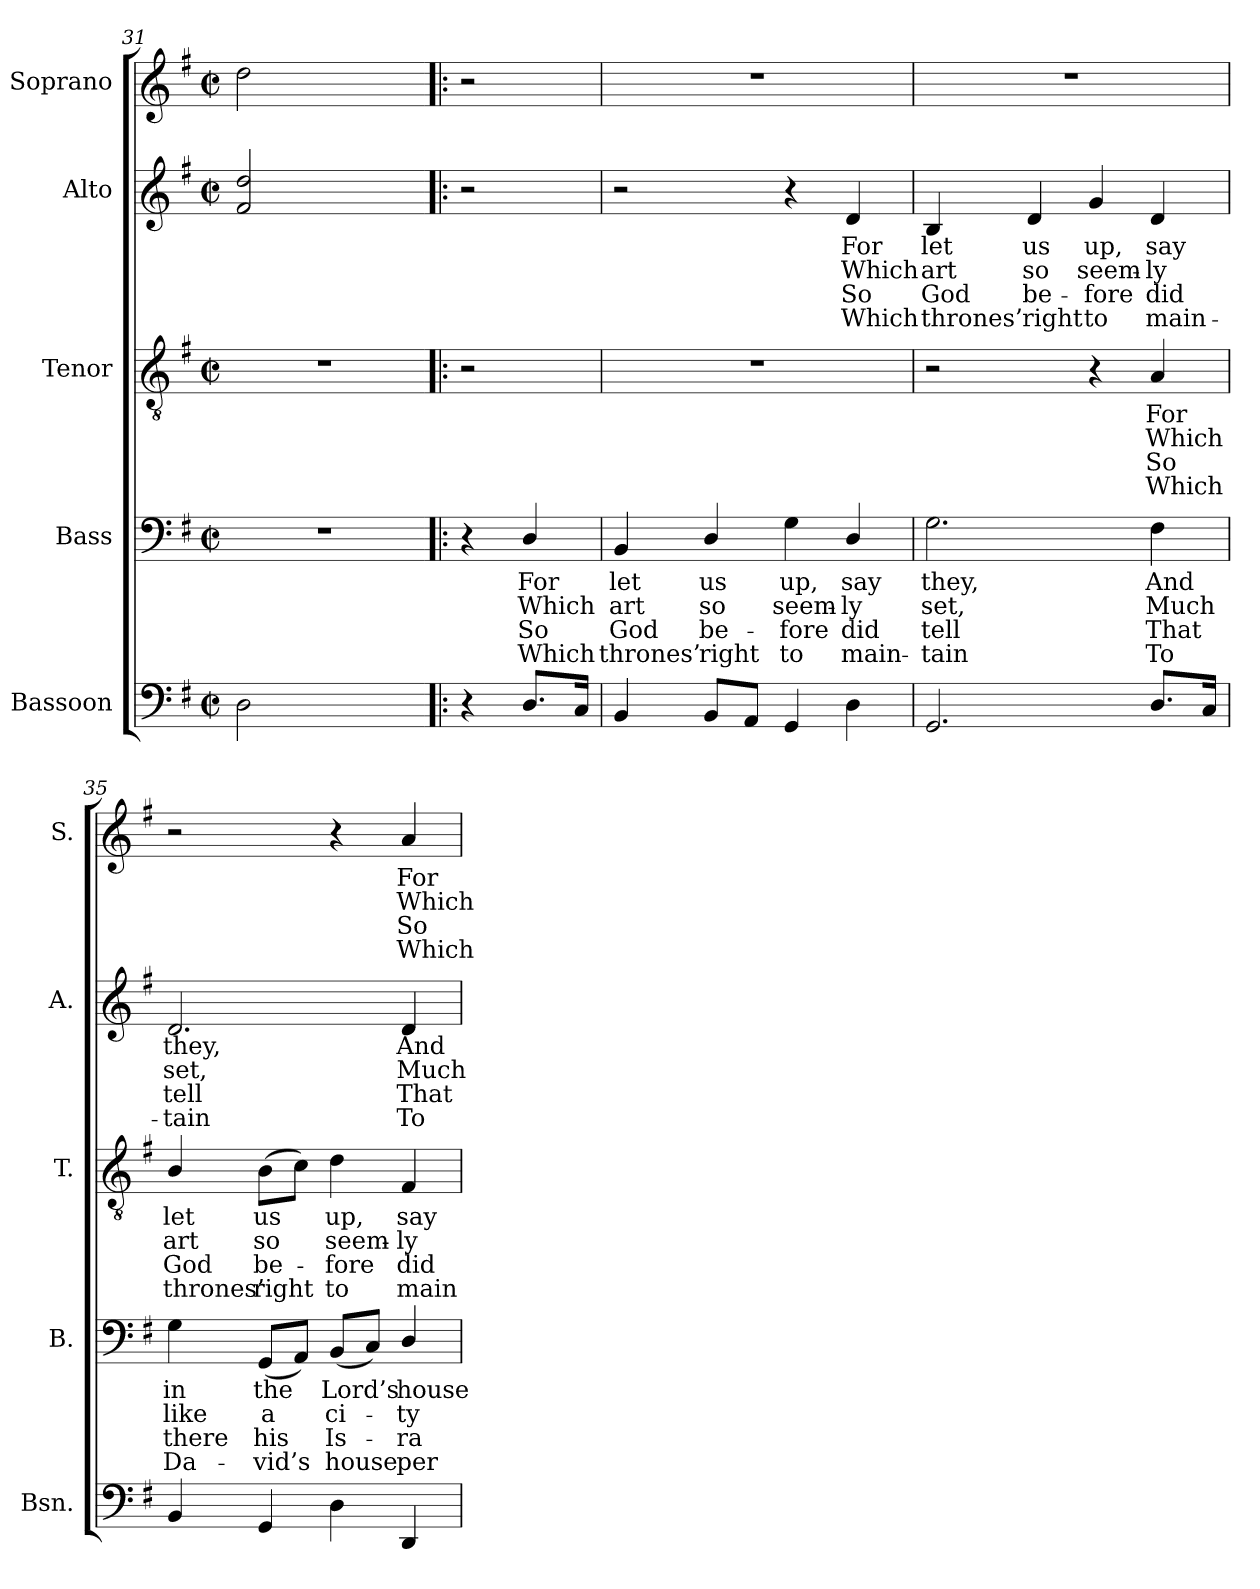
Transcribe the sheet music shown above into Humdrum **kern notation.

**kern	**kern	**text	**text	**text	**text	**kern	**text	**text	**text	**text	**kern	**text	**text	**text	**text	**kern	**text	**text	**text	**text
*part5	*part4	*part4	*part4	*part4	*part4	*part3	*part3	*part3	*part3	*part3	*part2	*part2	*part2	*part2	*part2	*part1	*part1	*part1	*part1	*part1
*staff5	*staff4	*staff4	*staff4	*staff4	*staff4	*staff3	*staff3	*staff3	*staff3	*staff3	*staff2	*staff2	*staff2	*staff2	*staff2	*staff1	*staff1	*staff1	*staff1	*staff1
*I"Bassoon	*I"Bass	*	*	*	*	*I"Tenor	*	*	*	*	*I"Alto	*	*	*	*	*I"Soprano	*	*	*	*
*I'Bsn.	*I'B.	*	*	*	*	*I'T.	*	*	*	*	*I'A.	*	*	*	*	*I'S.	*	*	*	*
*clefF4	*clefF4	*	*	*	*	*clefGv2	*	*	*	*	*clefG2	*	*	*	*	*clefG2	*	*	*	*
*	*	*	*	*	*	*ITrd7c12	*	*	*	*	*	*	*	*	*	*	*	*	*	*
*k[f#]	*k[f#]	*	*	*	*	*k[f#]	*	*	*	*	*k[f#]	*	*	*	*	*k[f#]	*	*	*	*
*G:	*G:	*	*	*	*	*G:	*	*	*	*	*G:	*	*	*	*	*G:	*	*	*	*
*M2/2	*M2/2	*	*	*	*	*M2/2	*	*	*	*	*M2/2	*	*	*	*	*M2/2	*	*	*	*
*met(c|)	*met(c|)	*	*	*	*	*met(c|)	*	*	*	*	*met(c|)	*	*	*	*	*met(c|)	*	*	*	*
=31	=31	=31	=31	=31	=31	=31	=31	=31	=31	=31	=31	=31	=31	=31	=31	=31	=31	=31	=31	=31
!	!LO:N:vis=1	!	!	!	!	!LO:N:vis=1	!	!	!	!	!	!	!	!	!	!	!	!	!	!
2Di\	1r	.	.	.	.	1r	.	.	.	.	2f#i/ 2ddi	.	.	.	.	2ddi\	.	.	.	.
2ryy	.	.	.	.	.	.	.	.	.	.	2ryy	.	.	.	.	2ryy	.	.	.	.
!!LO:PB:g=z
=32!|:	=32!|:	=32!|:	=32!|:	=32!|:	=32!|:	=32!|:	=32!|:	=32!|:	=32!|:	=32!|:	=32!|:	=32!|:	=32!|:	=32!|:	=32!|:	=32!|:	=32!|:	=32!|:	=32!|:	=32!|:
4r	4r	.	.	.	.	2r	.	.	.	.	2r	.	.	.	.	2r	.	.	.	.
!	!	!LO:LY:b:color=#000000	!LO:LY:b:color=#000000	!LO:LY:b:color=#000000	!LO:LY:b:color=#000000	!	!	!	!	!	!	!	!	!	!	!	!	!	!	!
8.Di/L	4Di/	For	Which	So	Which	.	.	.	.	.	.	.	.	.	.	.	.	.	.	.
16Ci/Jk	.	.	.	.	.	.	.	.	.	.	.	.	.	.	.	.	.	.	.	.
=33	=33	=33	=33	=33	=33	=33	=33	=33	=33	=33	=33	=33	=33	=33	=33	=33	=33	=33	=33	=33
!	!	!LO:LY:b:color=#000000	!LO:LY:b:color=#000000	!LO:LY:b:color=#000000	!LO:LY:b:color=#000000	!	!	!	!	!	!	!	!	!	!	!	!	!	!	!
4BBi/	4BBi/	let	art	God	thrones’	1r	.	.	.	.	2r	.	.	.	.	1r	.	.	.	.
!	!	!LO:LY:b:color=#000000	!LO:LY:b:color=#000000	!LO:LY:b:color=#000000	!LO:LY:b:color=#000000	!	!	!	!	!	!	!	!	!	!	!	!	!	!	!
8BBi/L	4Di/	us	so	be-	-right	.	.	.	.	.	.	.	.	.	.	.	.	.	.	.
8AAi/J	.	.	.	.	.	.	.	.	.	.	.	.	.	.	.	.	.	.	.	.
!	!	!LO:LY:b:color=#000000	!LO:LY:b:color=#000000	!LO:LY:b:color=#000000	!LO:LY:b:color=#000000	!	!	!	!	!	!	!	!	!	!	!	!	!	!	!
4GGi/	4Gi\	up,	seem-	fore	to	.	.	.	.	.	4r	.	.	.	.	.	.	.	.	.
!	!	!LO:LY:b:color=#000000	!LO:LY:b:color=#000000	!LO:LY:b:color=#000000	!LO:LY:b:color=#000000	!	!	!	!	!	!	!	!	!	!	!	!	!	!	!
!	!	!	!	!	!	!	!	!	!	!	!	!LO:LY:b:color=#000000	!LO:LY:b:color=#000000	!LO:LY:b:color=#000000	!LO:LY:b:color=#000000	!	!	!	!	!
4Di\	4Di/	say	-ly	did	main-	.	.	.	.	.	4di/	For	Which	So	Which	.	.	.	.	.
=34	=34	=34	=34	=34	=34	=34	=34	=34	=34	=34	=34	=34	=34	=34	=34	=34	=34	=34	=34	=34
!	!	!LO:LY:b:color=#000000	!LO:LY:b:color=#000000	!LO:LY:b:color=#000000	!LO:LY:b:color=#000000	!	!	!	!	!	!	!	!	!	!	!	!	!	!	!
!	!	!	!	!	!	!	!	!	!	!	!	!LO:LY:b:color=#000000	!LO:LY:b:color=#000000	!LO:LY:b:color=#000000	!LO:LY:b:color=#000000	!	!	!	!	!
2.GGi/	2.Gi\	they,	set,	-tell	tain	2r	.	.	.	.	4Bi/	let	art	God	thrones’	1r	.	.	.	.
!	!	!	!	!	!	!	!	!	!	!	!	!LO:LY:b:color=#000000	!LO:LY:b:color=#000000	!LO:LY:b:color=#000000	!LO:LY:b:color=#000000	!	!	!	!	!
.	.	.	.	.	.	.	.	.	.	.	4di/	us	so	be-	-right	.	.	.	.	.
!	!	!	!	!	!	!	!	!	!	!	!	!LO:LY:b:color=#000000	!LO:LY:b:color=#000000	!LO:LY:b:color=#000000	!LO:LY:b:color=#000000	!	!	!	!	!
.	.	.	.	.	.	4r	.	.	.	.	4gi/	up,	seem-	fore	to	.	.	.	.	.
!	!	!LO:LY:b:color=#000000	!LO:LY:b:color=#000000	!LO:LY:b:color=#000000	!LO:LY:b:color=#000000	!	!	!	!	!	!	!	!	!	!	!	!	!	!	!
!	!	!	!	!	!	!	!LO:LY:b:color=#000000	!LO:LY:b:color=#000000	!LO:LY:b:color=#000000	!LO:LY:b:color=#000000	!	!	!	!	!	!	!	!	!	!
!	!	!	!	!	!	!	!	!	!	!	!	!LO:LY:b:color=#000000	!LO:LY:b:color=#000000	!LO:LY:b:color=#000000	!LO:LY:b:color=#000000	!	!	!	!	!
8.Di/L	4F#i\	And	Much	That	To	4AAi/	For	Which	So	Which	4di/	say	-ly	did	main-	.	.	.	.	.
16Ci/Jk	.	.	.	.	.	.	.	.	.	.	.	.	.	.	.	.	.	.	.	.
=35	=35	=35	=35	=35	=35	=35	=35	=35	=35	=35	=35	=35	=35	=35	=35	=35	=35	=35	=35	=35
!	!	!LO:LY:b:color=#000000	!LO:LY:b:color=#000000	!LO:LY:b:color=#000000	!LO:LY:b:color=#000000	!	!	!	!	!	!	!	!	!	!	!	!	!	!	!
!	!	!	!	!	!	!	!LO:LY:b:color=#000000	!LO:LY:b:color=#000000	!LO:LY:b:color=#000000	!LO:LY:b:color=#000000	!	!	!	!	!	!	!	!	!	!
!	!	!	!	!	!	!	!	!	!	!	!	!LO:LY:b:color=#000000	!LO:LY:b:color=#000000	!LO:LY:b:color=#000000	!LO:LY:b:color=#000000	!	!	!	!	!
4BBi/	4Gi\	in	like	there	Da-	4BBi/	let	art	God	thrones’	2.di/	they,	set,	-tell	tain	2r	.	.	.	.
!	!	!LO:LY:b:color=#000000	!LO:LY:b:color=#000000	!LO:LY:b:color=#000000	!LO:LY:b:color=#000000	!	!	!	!	!	!	!	!	!	!	!	!	!	!	!
!	!	!	!	!	!	!	!LO:LY:b:color=#000000	!LO:LY:b:color=#000000	!LO:LY:b:color=#000000	!LO:LY:b:color=#000000	!	!	!	!	!	!	!	!	!	!
4GGi/	(8GGi/L	the	a	-his	vid’s	(8BBi\L	us	so	be-	-right	.	.	.	.	.	.	.	.	.	.
.	8AAi/J)	.	.	.	.	8Ci\J)	.	.	.	.	.	.	.	.	.	.	.	.	.	.
!	!	!LO:LY:b:color=#000000	!LO:LY:b:color=#000000	!LO:LY:b:color=#000000	!LO:LY:b:color=#000000	!	!	!	!	!	!	!	!	!	!	!	!	!	!	!
!	!	!	!	!	!	!	!LO:LY:b:color=#000000	!LO:LY:b:color=#000000	!LO:LY:b:color=#000000	!LO:LY:b:color=#000000	!	!	!	!	!	!	!	!	!	!
4Di\	(8BBi/L	Lord’s	ci-	Is-	-house	4Di\	up,	seem-	fore	to	.	.	.	.	.	4r	.	.	.	.
.	8Ci/J)	.	.	.	.	.	.	.	.	.	.	.	.	.	.	.	.	.	.	.
!	!	!LO:LY:b:color=#000000	!LO:LY:b:color=#000000	!LO:LY:b:color=#000000	!LO:LY:b:color=#000000	!	!	!	!	!	!	!	!	!	!	!	!	!	!	!
!	!	!	!	!	!	!	!LO:LY:b:color=#000000	!LO:LY:b:color=#000000	!LO:LY:b:color=#000000	!LO:LY:b:color=#000000	!	!	!	!	!	!	!	!	!	!
!	!	!	!	!	!	!	!	!	!	!	!	!LO:LY:b:color=#000000	!LO:LY:b:color=#000000	!LO:LY:b:color=#000000	!LO:LY:b:color=#000000	!	!	!	!	!
!	!	!	!	!	!	!	!	!	!	!	!	!	!	!	!	!	!LO:LY:b:color=#000000	!LO:LY:b:color=#000000	!LO:LY:b:color=#000000	!LO:LY:b:color=#000000
4DDi/	4Di/	house	-ty	ra-	-per-	4FF#i/	say	-ly	did	main-	4di/	And	Much	That	To	4ai/	For	Which	So	Which
=	=	=	=	=	=	=	=	=	=	=	=	=	=	=	=	=	=	=	=	=
*-	*-	*-	*-	*-	*-	*-	*-	*-	*-	*-	*-	*-	*-	*-	*-	*-	*-	*-	*-	*-
